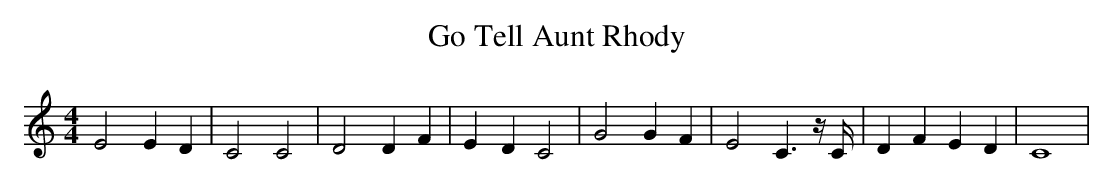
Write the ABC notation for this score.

X:1
T:Go Tell Aunt Rhody
M:4/4
L:1/4
K:C
 E2 E D| C2 C2| D2 D F| E- D C2| G2 G F| E2 C3/2 z/4 C/4| D F E D|\
 C4|
